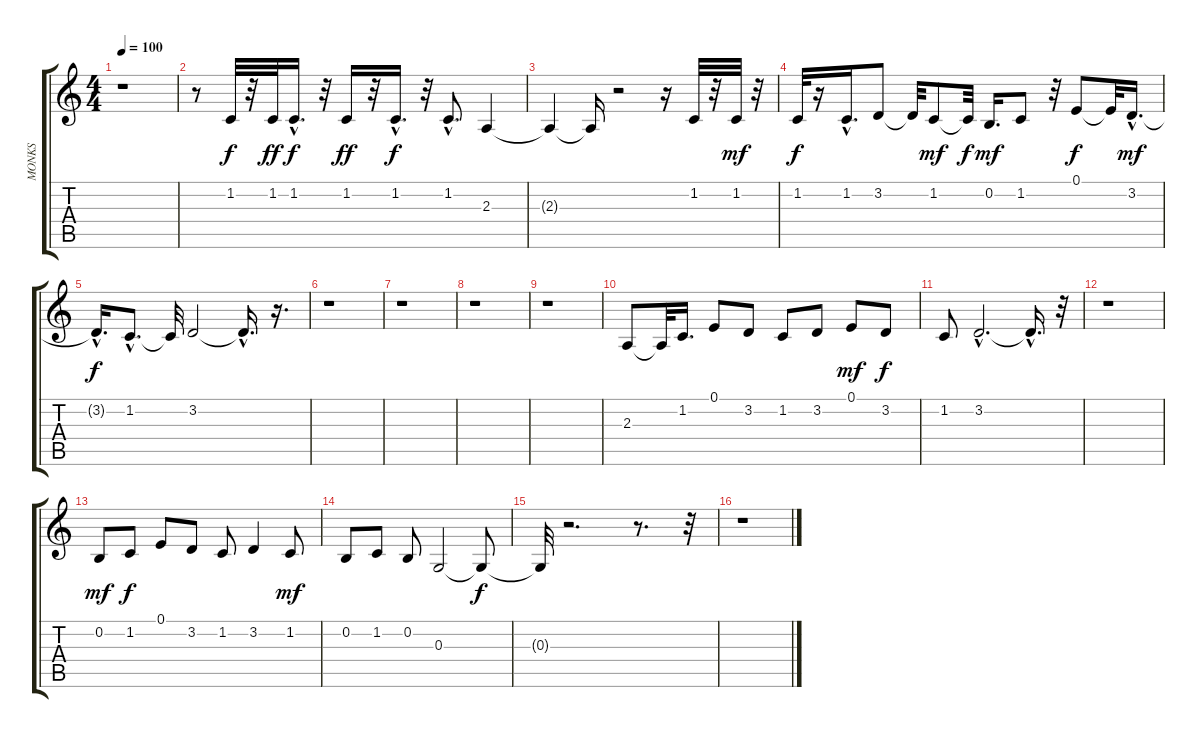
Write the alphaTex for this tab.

\track ("MONKS" "MONKS") {instrument musicbox}
\staff {score tabs}
\tuning (E4 B3 G3 D3 A2 E2) {hide}
\ts (4 4)
\tempo 100
\clef g2
\ks c
r.1{dy f instrument musicbox} |
r.8 1.2.32 r.32 1.2.32{dy ff} 1.2{hac}.16{d dy f} r.32 1.2.16{dy ff} r.32 1.2{hac}.16{d dy f} r.32 1.2{hac}.8{d} 2.3.4 |
2.3{t}.4 2.3{t}.16 r.2 r.16 1.2.32 r.32 1.2.32{dy mf} r.32 |
1.2.32{dy f} r.16 1.2{hac}.16{d} 3.2.8 3.2{t}.32 1.2.8{dy mf} 1.2{t}.32{dy f} 0.2.16{d dy mf} 1.2.8 r.32 0.1.8{dy f} 0.1{t}.32 3.2{hac}.16{d dy mf} |
3.2{hac t}.16{d dy f} 1.2{hac}.8{d} 1.2{t}.32 3.2.2 3.2{hac t}.16{d} r.16{d} |
r.1 |
r.1 |
r.1 |
r.1 |
2.3.8 2.3{t}.32 1.2.16{d} 0.1.8 3.2.8 1.2.8 3.2.8 0.1.8{dy mf} 3.2.8{dy f} |
1.2.8 3.2{hac}.2{d} 3.2{hac t}.16{d} r.32 |
r.1 |
0.2.8{dy mf} 1.2.8{dy f} 0.1.8 3.2.8 1.2.8 3.2.4 1.2.8{dy mf} |
0.2.8 1.2.8 0.2.8 0.3.2 0.3{t}.8{dy f} |
0.3{t}.32 r.2{d} r.8{d} r.32 |
r.1
